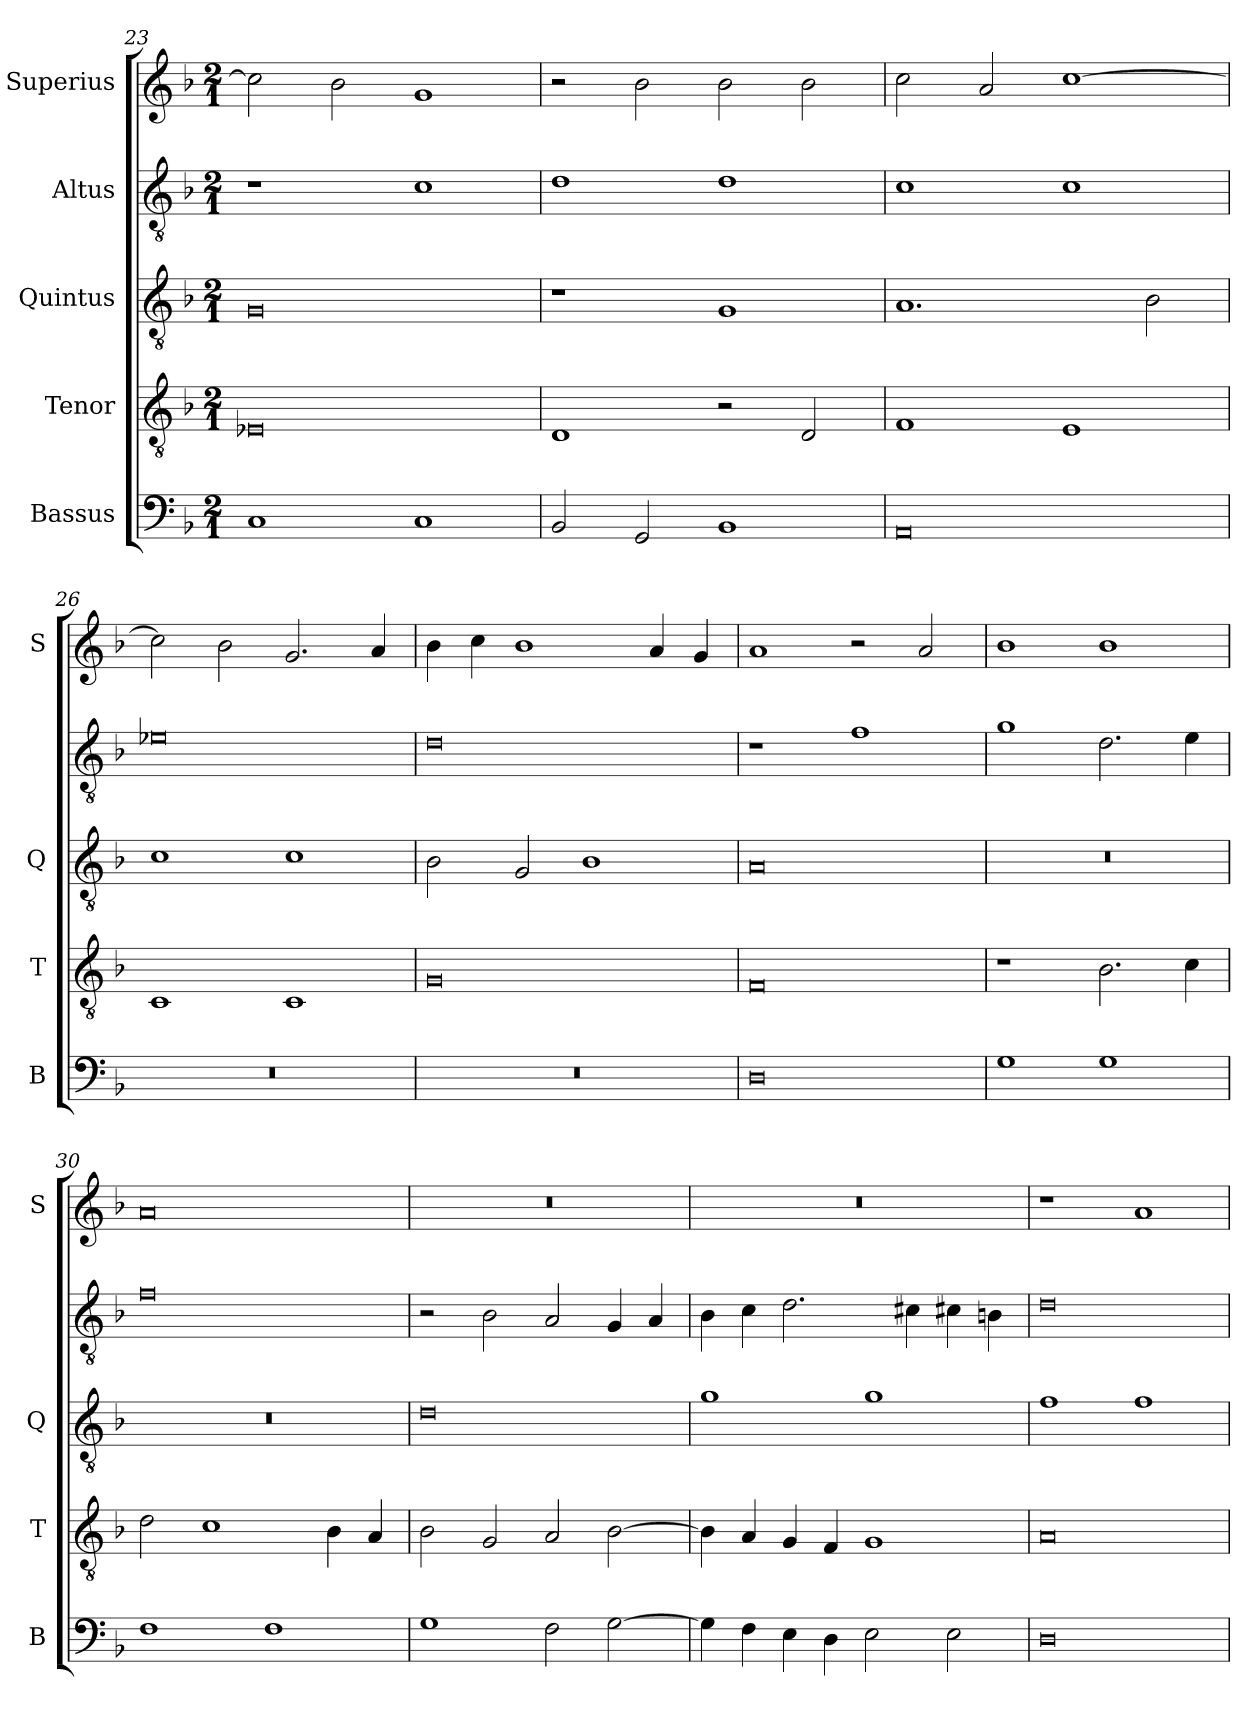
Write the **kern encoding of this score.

**kern	**kern	**kern	**kern	**kern
*part5	*part4	*part3	*part2	*part1
*staff5	*staff4	*staff3	*staff2	*staff1
*I"Bassus	*I"Tenor	*I"Quintus	*I"Altus	*I"Superius
*I'B	*I'T	*I'Q	*	*I'S
*clefF4	*clefGv2	*clefGv2	*clefGv2	*clefG2
*k[b-]	*k[b-]	*k[b-]	*k[b-]	*k[b-]
*M2/1	*M2/1	*M2/1	*M2/1	*M2/1
=23	=23	=23	=23	=23
1C	0E-X	0G	1r	2cc\]
.	.	.	.	2b-\
1C	.	.	1c	1g
=24	=24	=24	=24	=24
2BB-/	1D	1r	1d	2r
2GG/	.	.	.	2b-\
1BB-	2r	1G	1d	2b-\
.	2D/	.	.	2b-\
=25	=25	=25	=25	=25
0AA	1F	1.A	1c	2cc\
.	.	.	.	2a/
.	1E	.	1c	[1cc
.	.	2B-\	.	.
=26	=26	=26	=26	=26
0r	1C	1c	0e-X	2cc\]
.	.	.	.	2b-\
.	1C	1c	.	2.g/
.	.	.	.	4a/
=27	=27	=27	=27	=27
0r	0G	2B-\	0d	4b-\
.	.	.	.	4cc\
.	.	2G/	.	1b-
.	.	1B-	.	.
.	.	.	.	4a/
.	.	.	.	4g/
=28	=28	=28	=28	=28
0D	0F	0A	1r	1a
.	.	.	1f	2r
.	.	.	.	2a/
=29	=29	=29	=29	=29
1G	1r	0r	1g	1b-
1G	2.B-\	.	2.d\	1b-
.	4c\	.	4e\	.
=30	=30	=30	=30	=30
1F	2d\	0r	0f	0a
.	1c	.	.	.
1F	.	.	.	.
.	4B-\	.	.	.
.	4A/	.	.	.
=31	=31	=31	=31	=31
1G	2B-\	0d	2r	0r
.	2G/	.	2B-\	.
2F\	2A/	.	2A/	.
[2G\	[2B-\	.	4G/	.
.	.	.	4A/	.
=32	=32	=32	=32	=32
4G\]	4B-\]	1g	4B-\	0r
4F\	4A/	.	4c\	.
4E\	4G/	.	2.d\	.
4D\	4F/	.	.	.
2E\	1G	1g	.	.
.	.	.	4c#X\	.
2E\	.	.	4c#X\	.
.	.	.	4Bn\	.
=33	=33	=33	=33	=33
0D	0A	1f	0d	1r
.	.	1f	.	1a
=	=	=	=	=
*-	*-	*-	*-	*-
